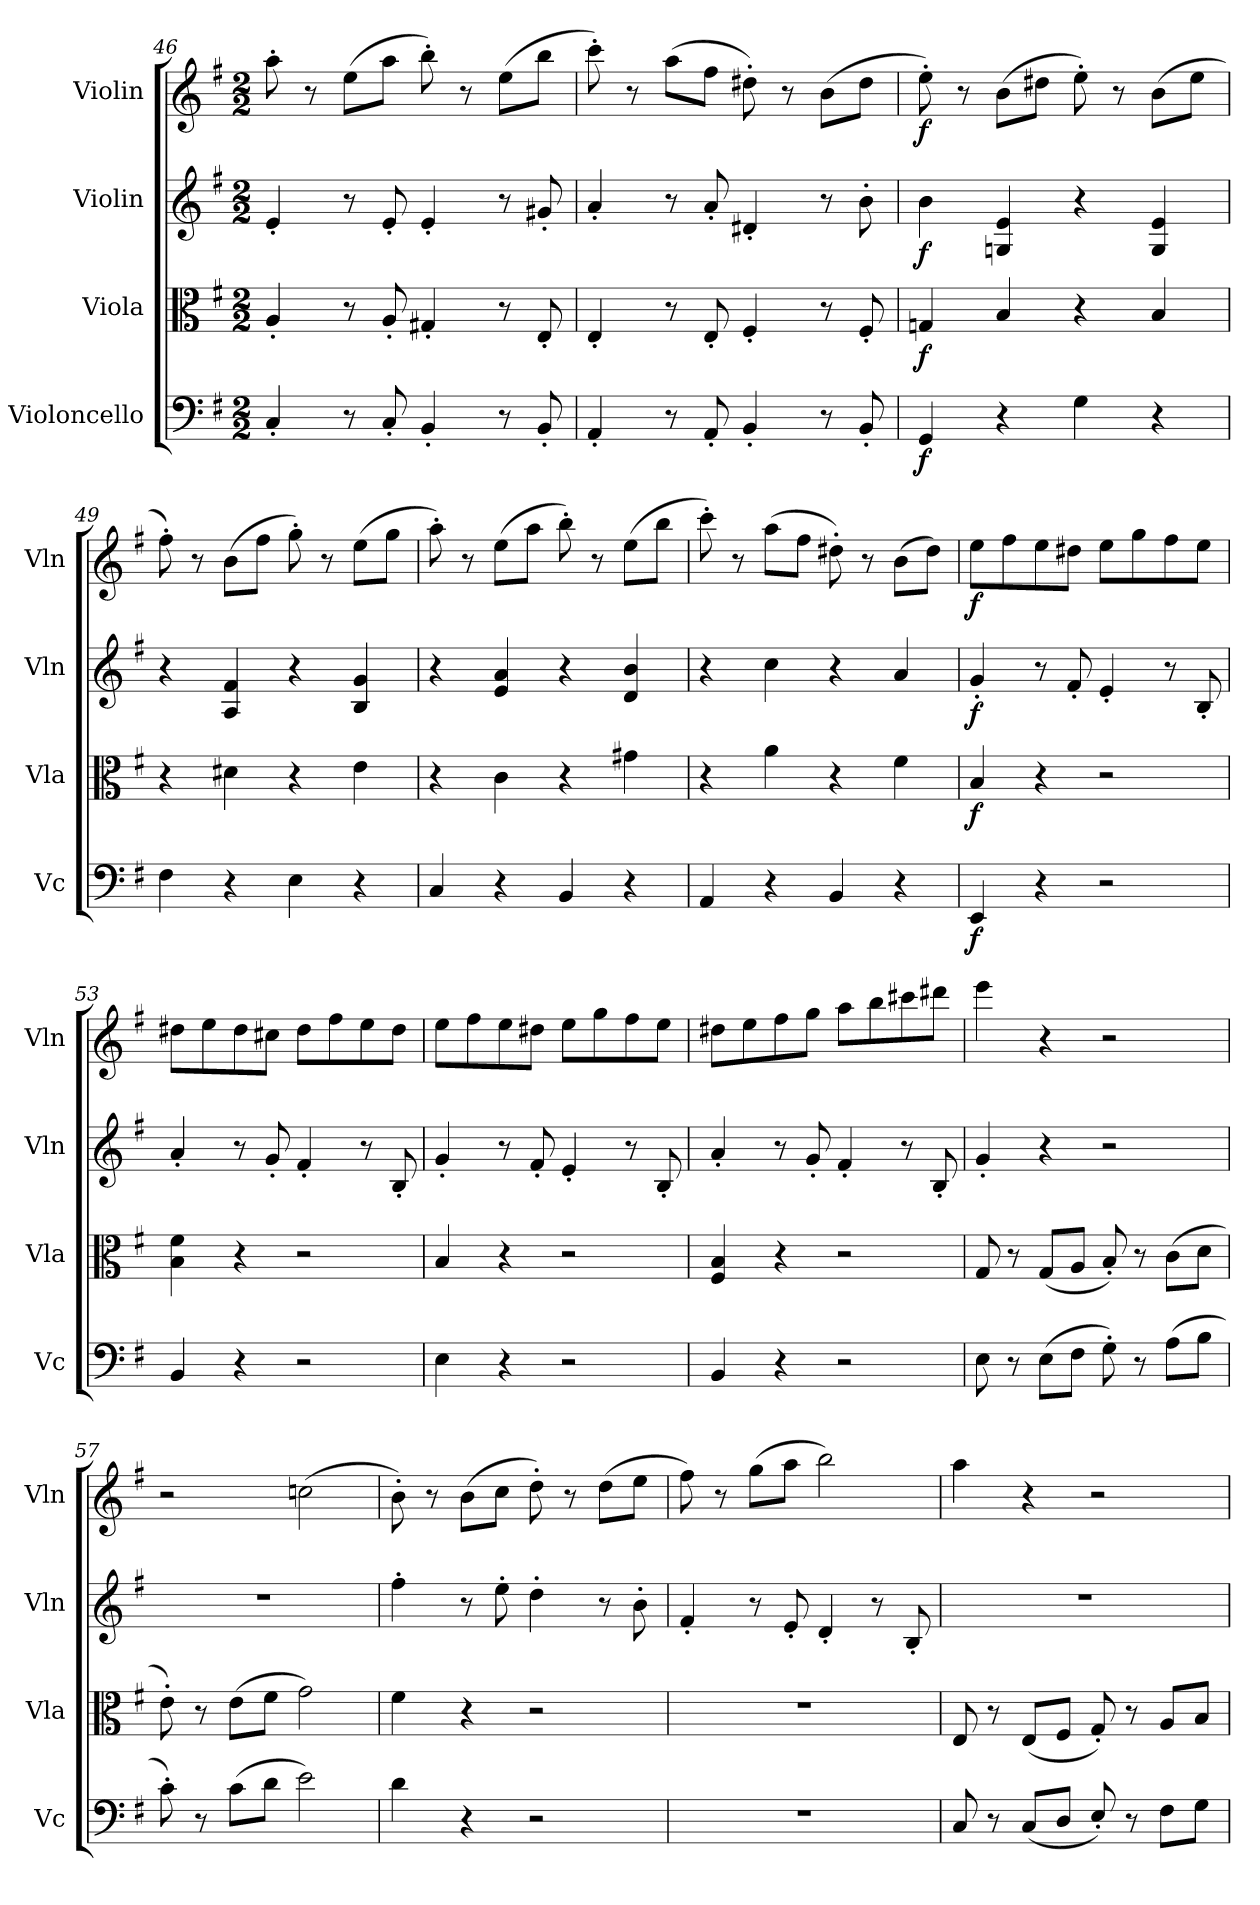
**kern	**dynam	**kern	**dynam	**kern	**dynam	**kern	**dynam
*part4	*part4	*part3	*part3	*part2	*part2	*part1	*part1
*staff4	*staff4	*staff3	*staff3	*staff2	*staff2	*staff1	*staff1
*I"Violoncello	*	*I"Viola	*	*I"Violin	*	*I"Violin	*
*I'Vc	*	*I'Vla	*	*I'Vln	*	*I'Vln	*
*clefF4	*	*clefC3	*	*clefG2	*	*clefG2	*
*k[f#]	*	*k[f#]	*	*k[f#]	*	*k[f#]	*
*M2/2	*	*M2/2	*	*M2/2	*	*M2/2	*
=46	=46	=46	=46	=46	=46	=46	=46
4C'/	.	4A'/	.	4e'/	.	8aa'\	.
.	.	.	.	.	.	8r	.
8r	.	8r	.	8r	.	(8ee\L	.
8C'/	.	8A'/	.	8e'/	.	8aa\J	.
4BB'/	.	4G#X'/	.	4e'/	.	8bb'\)	.
.	.	.	.	.	.	8r	.
8r	.	8r	.	8r	.	(8ee\L	.
8BB'/	.	8E'/	.	8g#X'/	.	8bb\J	.
=47	=47	=47	=47	=47	=47	=47	=47
4AA'/	.	4E'/	.	4a'/	.	8ccc'\)	.
.	.	.	.	.	.	8r	.
8r	.	8r	.	8r	.	(8aa\L	.
8AA'/	.	8E'/	.	8a'/	.	8ff#\J	.
4BB'/	.	4F#'/	.	4d#X'/	.	8dd#X'\)	.
.	.	.	.	.	.	8r	.
8r	.	8r	.	8r	.	(8b\L	.
8BB'/	.	8F#'/	.	8b'\	.	8dd#\J	.
=48	=48	=48	=48	=48	=48	=48	=48
4GG/	f	4Gn/	f	4b\	f	8ee'\)	f
.	.	.	.	.	.	8r	.
4r	.	4B/	.	4Gn/ 4e/	.	(8b\L	.
.	.	.	.	.	.	8dd#X\J	.
4G\	.	4r	.	4r	.	8ee'\)	.
.	.	.	.	.	.	8r	.
4r	.	4B/	.	4G/ 4e/	.	(8b\L	.
.	.	.	.	.	.	8ee\J	.
=49	=49	=49	=49	=49	=49	=49	=49
4F#\	.	4r	.	4r	.	8ff#'\)	.
.	.	.	.	.	.	8r	.
4r	.	4d#X\	.	4A/ 4f#/	.	(8b\L	.
.	.	.	.	.	.	8ff#\J	.
4E\	.	4r	.	4r	.	8gg'\)	.
.	.	.	.	.	.	8r	.
4r	.	4e\	.	4B/ 4g/	.	(8ee\L	.
.	.	.	.	.	.	8gg\J	.
=50	=50	=50	=50	=50	=50	=50	=50
4C/	.	4r	.	4r	.	8aa'\)	.
.	.	.	.	.	.	8r	.
4r	.	4c\	.	4e/ 4a/	.	(8ee\L	.
.	.	.	.	.	.	8aa\J	.
4BB/	.	4r	.	4r	.	8bb'\)	.
.	.	.	.	.	.	8r	.
4r	.	4g#X\	.	4d/ 4b/	.	(8ee\L	.
.	.	.	.	.	.	8bb\J	.
=51	=51	=51	=51	=51	=51	=51	=51
4AA/	.	4r	.	4r	.	8ccc'\)	.
.	.	.	.	.	.	8r	.
4r	.	4a\	.	4cc\	.	(8aa\L	.
.	.	.	.	.	.	8ff#\J	.
4BB/	.	4r	.	4r	.	8dd#X'\)	.
.	.	.	.	.	.	8r	.
4r	.	4f#\	.	4a/	.	(8b\L	.
.	.	.	.	.	.	8dd#\J)	.
=52	=52	=52	=52	=52	=52	=52	=52
4EE/	f	4B/	f	4g'/	f	8ee\L	f
.	.	.	.	.	.	8ff#\	.
4r	.	4r	.	8r	.	8ee\	.
.	.	.	.	8f#'/	.	8dd#X\J	.
2r	.	2r	.	4e'/	.	8ee\L	.
.	.	.	.	.	.	8gg\	.
.	.	.	.	8r	.	8ff#\	.
.	.	.	.	8B'/	.	8ee\J	.
=53	=53	=53	=53	=53	=53	=53	=53
4BB/	.	4B\ 4f#\	.	4a'/	.	8dd#X\L	.
.	.	.	.	.	.	8ee\	.
4r	.	4r	.	8r	.	8dd#\	.
.	.	.	.	8g'/	.	8cc#X\J	.
2r	.	2r	.	4f#'/	.	8dd#\L	.
.	.	.	.	.	.	8ff#\	.
.	.	.	.	8r	.	8ee\	.
.	.	.	.	8B'/	.	8dd#\J	.
=54	=54	=54	=54	=54	=54	=54	=54
4E\	.	4B/	.	4g'/	.	8ee\L	.
.	.	.	.	.	.	8ff#\	.
4r	.	4r	.	8r	.	8ee\	.
.	.	.	.	8f#'/	.	8dd#X\J	.
2r	.	2r	.	4e'/	.	8ee\L	.
.	.	.	.	.	.	8gg\	.
.	.	.	.	8r	.	8ff#\	.
.	.	.	.	8B'/	.	8ee\J	.
=55	=55	=55	=55	=55	=55	=55	=55
4BB/	.	4F#/ 4B/	.	4a'/	.	8dd#X\L	.
.	.	.	.	.	.	8ee\	.
4r	.	4r	.	8r	.	8ff#\	.
.	.	.	.	8g'/	.	8gg\J	.
2r	.	2r	.	4f#'/	.	8aa\L	.
.	.	.	.	.	.	8bb\	.
.	.	.	.	8r	.	8ccc#X\	.
.	.	.	.	8B'/	.	8ddd#X\J	.
=56	=56	=56	=56	=56	=56	=56	=56
8E\	.	8G/	.	4g'/	.	4eee\	.
8r	.	8r	.	.	.	.	.
(8E\L	.	(8G/L	.	4r	.	4r	.
8F#\J	.	8A/J	.	.	.	.	.
8G'\)	.	8B'/)	.	2r	.	2r	.
8r	.	8r	.	.	.	.	.
(8A\L	.	(8c\L	.	.	.	.	.
8B\J	.	8d\J	.	.	.	.	.
=57	=57	=57	=57	=57	=57	=57	=57
8c'\)	.	8e'\)	.	1r	.	2r	.
8r	.	8r	.	.	.	.	.
(8c\L	.	(8e\L	.	.	.	.	.
8d\J	.	8f#\J	.	.	.	.	.
2e\)	.	2g\)	.	.	.	(2ccn\	.
=58	=58	=58	=58	=58	=58	=58	=58
4d\	.	4f#\	.	4ff#'\	.	8b'\)	.
.	.	.	.	.	.	8r	.
4r	.	4r	.	8r	.	(8b\L	.
.	.	.	.	8ee'\	.	8cc\J	.
2r	.	2r	.	4dd'\	.	8dd'\)	.
.	.	.	.	.	.	8r	.
.	.	.	.	8r	.	(8dd\L	.
.	.	.	.	8b'\	.	8ee\J	.
=59	=59	=59	=59	=59	=59	=59	=59
1r	.	1r	.	4f#'/	.	8ff#\)	.
.	.	.	.	.	.	8r	.
.	.	.	.	8r	.	(8gg\L	.
.	.	.	.	8e'/	.	8aa\J	.
.	.	.	.	4d'/	.	2bb\)	.
.	.	.	.	8r	.	.	.
.	.	.	.	8B'/	.	.	.
=60	=60	=60	=60	=60	=60	=60	=60
8C/	.	8E/	.	1r	.	4aa\	.
8r	.	8r	.	.	.	.	.
(8C/L	.	(8E/L	.	.	.	4r	.
8D/J	.	8F#/J	.	.	.	.	.
8E'/)	.	8G'/)	.	.	.	2r	.
8r	.	8r	.	.	.	.	.
8F#\L	.	8A/L	.	.	.	.	.
8G\J	.	8B/J	.	.	.	.	.
=	=	=	=	=	=	=	=
*-	*-	*-	*-	*-	*-	*-	*-
